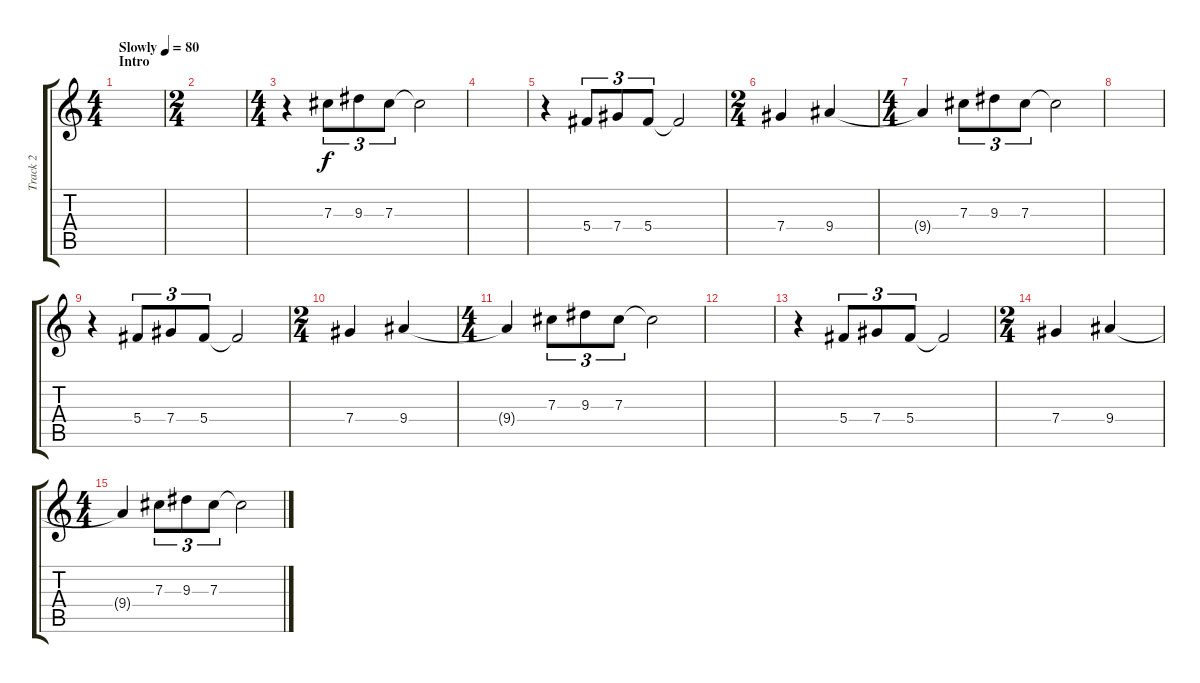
\track ("Track 2" "Track 2") {instrument distortionguitar}
\staff {score tabs}
\tuning (Eb4 Bb3 Gb3 Db3 Ab2 Eb2) {hide}
\ts (4 4)
\section ("" "Intro")
\tempo (80 "Slowly")
\clef g2
\ks c
|
\ts (2 4)
|
\ts (4 4)
r.4 7.3.8{tu (3 2)} 9.3.8{tu (3 2)} 7.3.8{tu (3 2)} 7.3{t}.2 |
|
r.4 5.4.8{tu (3 2)} 7.4.8{tu (3 2)} 5.4.8{tu (3 2)} 5.4{t}.2 |
\ts (2 4)
7.4.4 9.4.4 |
\ts (4 4)
9.4{t}.4 7.3.8{tu (3 2)} 9.3.8{tu (3 2)} 7.3.8{tu (3 2)} 7.3{t}.2 |
|
r.4 5.4.8{tu (3 2)} 7.4.8{tu (3 2)} 5.4.8{tu (3 2)} 5.4{t}.2 |
\ts (2 4)
7.4.4 9.4.4 |
\ts (4 4)
9.4{t}.4 7.3.8{tu (3 2)} 9.3.8{tu (3 2)} 7.3.8{tu (3 2)} 7.3{t}.2 |
|
r.4 5.4.8{tu (3 2)} 7.4.8{tu (3 2)} 5.4.8{tu (3 2)} 5.4{t}.2 |
\ts (2 4)
7.4.4 9.4.4 |
\ts (4 4)
9.4{t}.4 7.3.8{tu (3 2)} 9.3.8{tu (3 2)} 7.3.8{tu (3 2)} 7.3{t}.2
